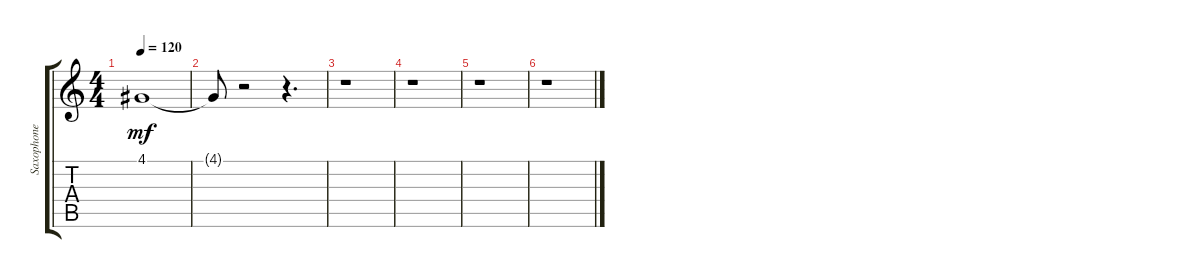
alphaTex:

\track ("Saxophone : Alto in Eb" "Saxophone ") {instrument altosax}
\staff {score tabs}
\tuning (E4 B3 G3 D3 A2 E2) {hide}
\ts (4 4)
\tempo 120
\clef g2
\ks aminor
4.1{t}.1{dy mf} |
4.1{t}.8 r.2 r.4{d} |
r.1 |
r.1 |
r.1 |
r.1
